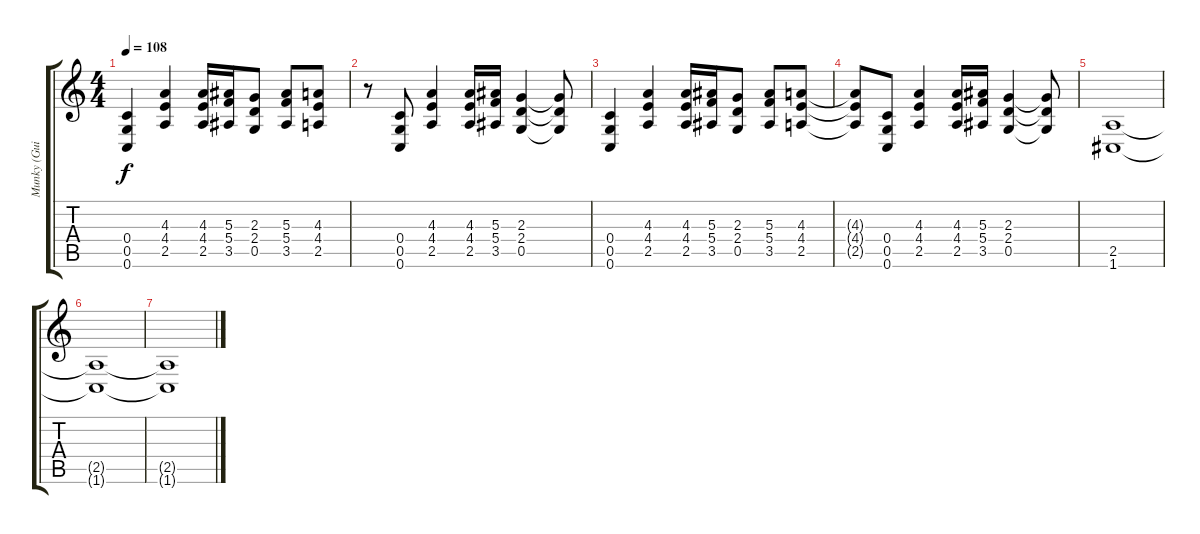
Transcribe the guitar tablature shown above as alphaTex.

\track ("Munky (Guitar)" "Munky (Gui") {instrument distortionguitar}
\staff {score tabs}
\tuning (D4 A3 F3 C3 G2 C2) {hide}
\ts (4 4)
\tempo 108
\clef g2
\ks c
(0.4 0.5 0.6).4{dy f} (4.3 4.4 2.5).4 (4.3 4.4 2.5).16 (5.3 5.4 3.5).16 (2.3 2.4 0.5).8 (5.3 5.4 3.5).8 (4.3 4.4 2.5).8 |
r.8 (0.4 0.5 0.6).8 (4.3 4.4 2.5).4 (4.3 4.4 2.5).16 (5.3 5.4 3.5).16 (2.3 2.4 0.5).4 (2.3{t} 2.4{t} 0.5{t}).8 |
(0.4 0.5 0.6).4 (4.3 4.4 2.5).4 (4.3 4.4 2.5).16 (5.3 5.4 3.5).16 (2.3 2.4 0.5).8 (5.3 5.4 3.5).8 (4.3 4.4 2.5).8 |
(4.3{t} 4.4{t} 2.5{t}).8 (0.4 0.5 0.6).8 (4.3 4.4 2.5).4 (4.3 4.4 2.5).16 (5.3 5.4 3.5).16 (2.3 2.4 0.5).4 (2.3{t} 2.4{t} 0.5{t}).8 |
(2.5 1.6).1 |
(2.5{t} 1.6{t}).1 |
(2.5{t} 1.6{t}).1
